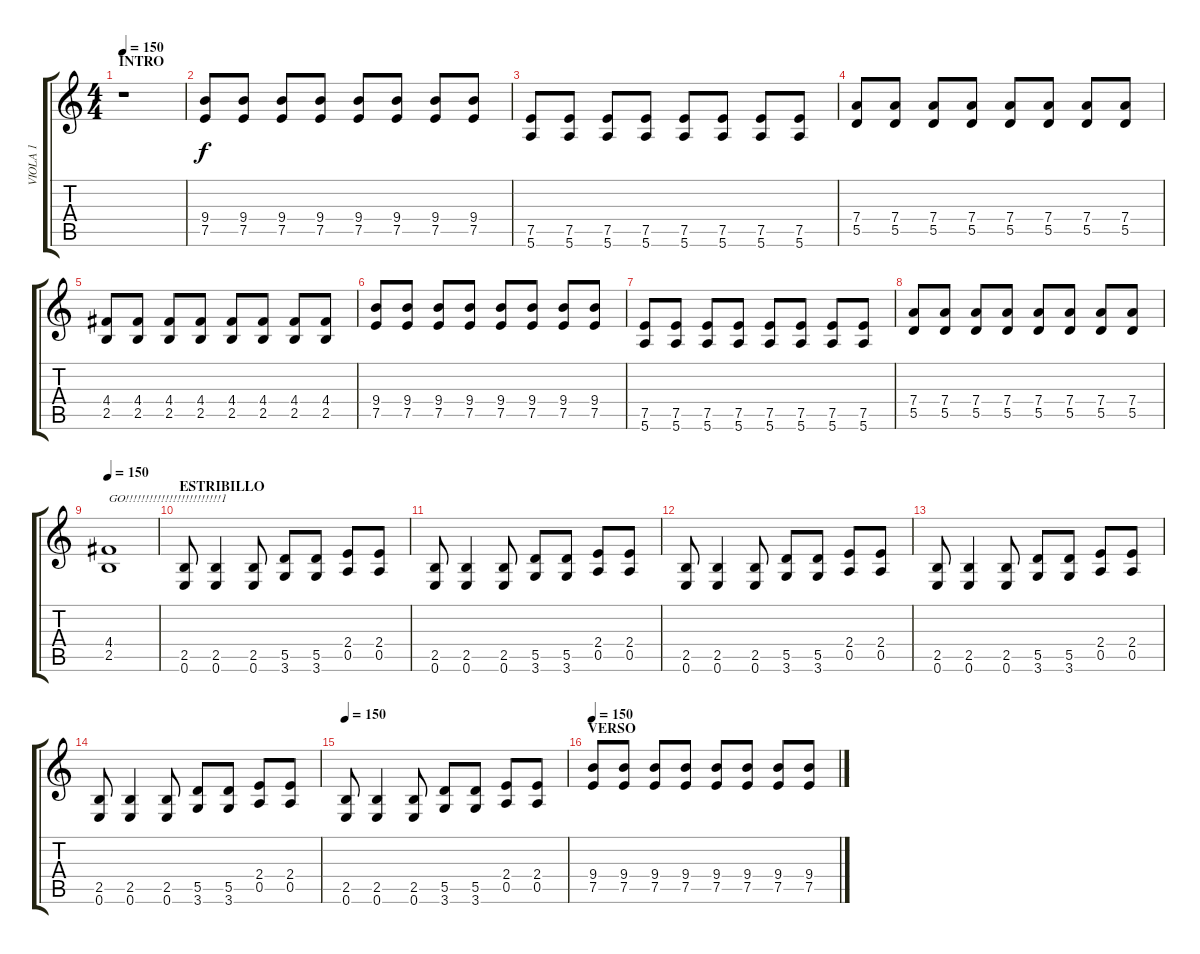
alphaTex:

\track ("VIOLA 1" "VIOLA 1") {instrument overdrivenguitar}
\staff {score tabs}
\tuning (E4 B3 G3 D3 A2 E2) {hide}
\ts (4 4)
\section ("" "INTRO")
\tempo 150
\clef g2
\ks c
r.1{dy f instrument overdrivenguitar} |
(9.4 7.5).8{instrument electricguitarmuted} (9.4 7.5).8 (9.4 7.5).8 (9.4 7.5).8 (9.4 7.5).8 (9.4 7.5).8 (9.4 7.5).8 (9.4 7.5).8 |
(7.5 5.6).8 (7.5 5.6).8 (7.5 5.6).8 (7.5 5.6).8 (7.5 5.6).8 (7.5 5.6).8 (7.5 5.6).8 (7.5 5.6).8 |
(7.4 5.5).8 (7.4 5.5).8 (7.4 5.5).8 (7.4 5.5).8 (7.4 5.5).8 (7.4 5.5).8 (7.4 5.5).8 (7.4 5.5).8 |
(4.4 2.5).8 (4.4 2.5).8 (4.4 2.5).8 (4.4 2.5).8 (4.4 2.5).8 (4.4 2.5).8 (4.4 2.5).8 (4.4 2.5).8 |
(9.4 7.5).8{instrument electricguitarmuted} (9.4 7.5).8 (9.4 7.5).8 (9.4 7.5).8 (9.4 7.5).8 (9.4 7.5).8 (9.4 7.5).8 (9.4 7.5).8 |
(7.5 5.6).8 (7.5 5.6).8 (7.5 5.6).8 (7.5 5.6).8 (7.5 5.6).8 (7.5 5.6).8 (7.5 5.6).8 (7.5 5.6).8 |
(7.4 5.5).8 (7.4 5.5).8 (7.4 5.5).8 (7.4 5.5).8 (7.4 5.5).8 (7.4 5.5).8 (7.4 5.5).8 (7.4 5.5).8 |
\tempo 150
(4.4 2.5).1{txt "GO!!!!!!!!!!!!!!!!!!!!!!!!1" instrument overdrivenguitar} |
\section ("" "ESTRIBILLO")
(2.5 0.6).8 (2.5 0.6).4 (2.5 0.6).8 (5.5 3.6).8 (5.5 3.6).8 (2.4 0.5).8 (2.4 0.5).8 |
(2.5 0.6).8 (2.5 0.6).4 (2.5 0.6).8 (5.5 3.6).8 (5.5 3.6).8 (2.4 0.5).8 (2.4 0.5).8 |
(2.5 0.6).8 (2.5 0.6).4 (2.5 0.6).8 (5.5 3.6).8 (5.5 3.6).8 (2.4 0.5).8 (2.4 0.5).8 |
(2.5 0.6).8 (2.5 0.6).4 (2.5 0.6).8 (5.5 3.6).8 (5.5 3.6).8 (2.4 0.5).8 (2.4 0.5).8 |
(2.5 0.6).8 (2.5 0.6).4 (2.5 0.6).8 (5.5 3.6).8 (5.5 3.6).8 (2.4 0.5).8 (2.4 0.5).8 |
\tempo 150
(2.5 0.6).8 (2.5 0.6).4 (2.5 0.6).8 (5.5 3.6).8 (5.5 3.6).8 (2.4 0.5).8 (2.4 0.5).8 |
\section ("" "VERSO")
\tempo 150
(9.4 7.5).8{instrument electricguitarmuted} (9.4 7.5).8 (9.4 7.5).8 (9.4 7.5).8 (9.4 7.5).8 (9.4 7.5).8 (9.4 7.5).8 (9.4 7.5).8
